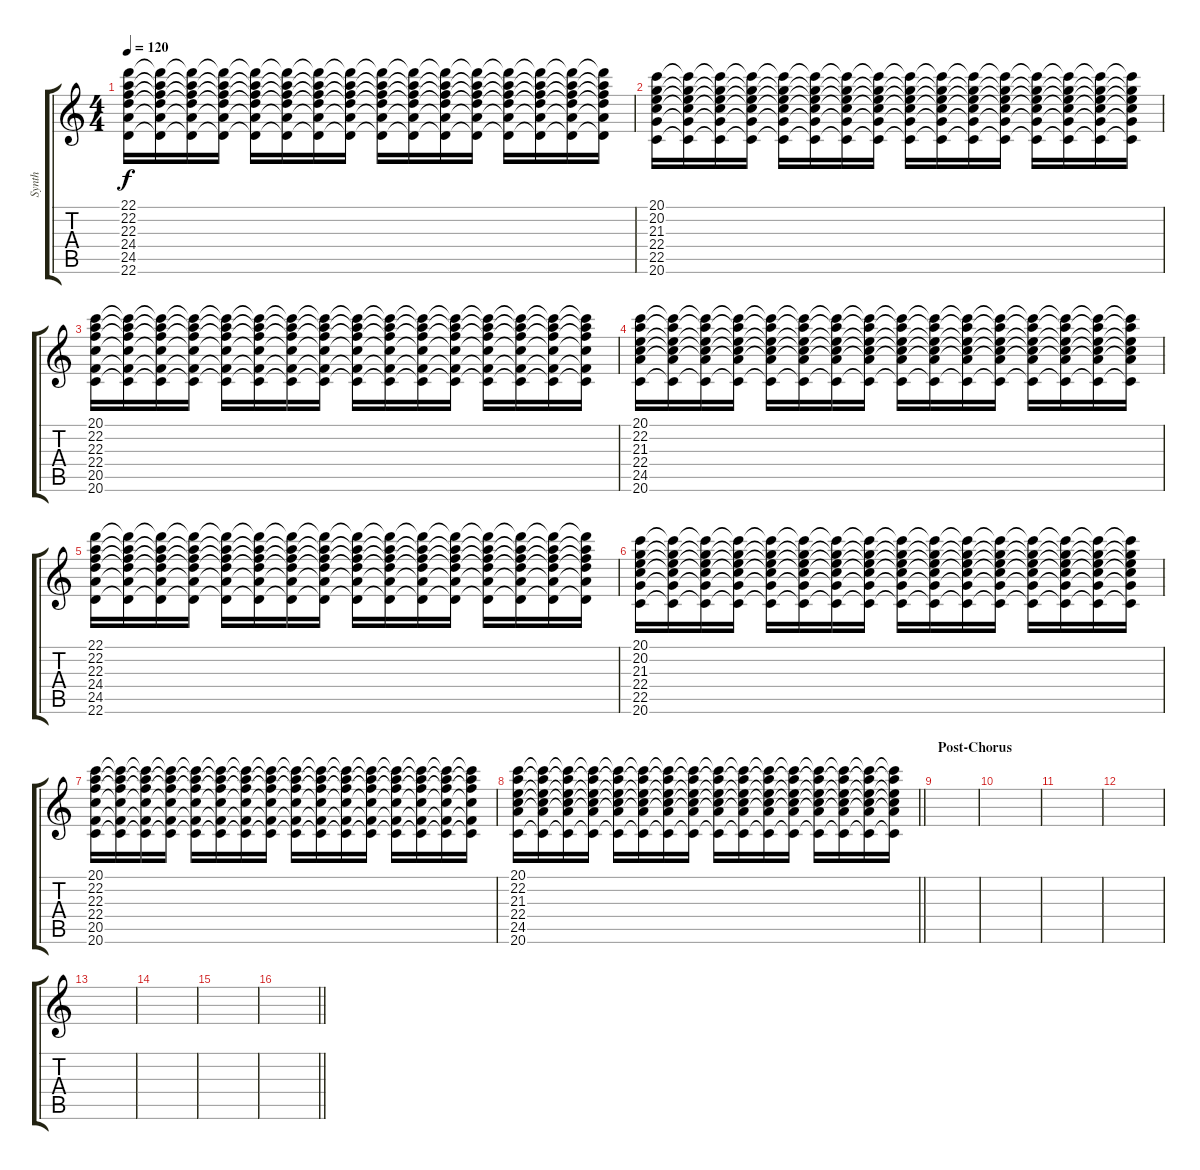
\track ("Synth" "Synth") {instrument fx7echoes}
\staff {score tabs}
\tuning (E4 B3 G3 D3 A2 E2) {hide}
\ts (4 4)
\tempo 120
\clef g2
\ks c
(22.1 22.2 22.3 24.4 24.5 22.6).16{dy f volume 10} (22.1{t} 22.2{t} 22.3{t} 24.4{t} 24.5{t} 22.6{t}).16{volume 4} (22.1{t} 22.2{t} 22.3{t} 24.4{t} 24.5{t} 22.6{t}).16{volume 10} (22.1{t} 22.2{t} 22.3{t} 24.4{t} 24.5{t} 22.6{t}).16{volume 4} (22.1{t} 22.2{t} 22.3{t} 24.4{t} 24.5{t} 22.6{t}).16{volume 10} (22.1{t} 22.2{t} 22.3{t} 24.4{t} 24.5{t} 22.6{t}).16{volume 4} (22.1{t} 22.2{t} 22.3{t} 24.4{t} 24.5{t} 22.6{t}).16{volume 10} (22.1{t} 22.2{t} 22.3{t} 24.4{t} 24.5{t} 22.6{t}).16{volume 4} (22.1{t} 22.2{t} 22.3{t} 24.4{t} 24.5{t} 22.6{t}).16{volume 10} (22.1{t} 22.2{t} 22.3{t} 24.4{t} 24.5{t} 22.6{t}).16{volume 4} (22.1{t} 22.2{t} 22.3{t} 24.4{t} 24.5{t} 22.6{t}).16{volume 10} (22.1{t} 22.2{t} 22.3{t} 24.4{t} 24.5{t} 22.6{t}).16{volume 4} (22.1{t} 22.2{t} 22.3{t} 24.4{t} 24.5{t} 22.6{t}).16{volume 10} (22.1{t} 22.2{t} 22.3{t} 24.4{t} 24.5{t} 22.6{t}).16{volume 4} (22.1{t} 22.2{t} 22.3{t} 24.4{t} 24.5{t} 22.6{t}).16{volume 10} (22.1{t} 22.2{t} 22.3{t} 24.4{t} 24.5{t} 22.6{t}).16{volume 4} |
(20.1 20.2 21.3 22.4 22.5 20.6).16{volume 10} (20.1{t} 20.2{t} 21.3{t} 22.4{t} 22.5{t} 20.6{t}).16{volume 5} (20.1{t} 20.2{t} 21.3{t} 22.4{t} 22.5{t} 20.6{t}).16{volume 13} (20.1{t} 20.2{t} 21.3{t} 22.4{t} 22.5{t} 20.6{t}).16{volume 5} (20.1{t} 20.2{t} 21.3{t} 22.4{t} 22.5{t} 20.6{t}).16{volume 13} (20.1{t} 20.2{t} 21.3{t} 22.4{t} 22.5{t} 20.6{t}).16{volume 5} (20.1{t} 20.2{t} 21.3{t} 22.4{t} 22.5{t} 20.6{t}).16{volume 13} (20.1{t} 20.2{t} 21.3{t} 22.4{t} 22.5{t} 20.6{t}).16{volume 5} (20.1{t} 20.2{t} 21.3{t} 22.4{t} 22.5{t} 20.6{t}).16{volume 13} (20.1{t} 20.2{t} 21.3{t} 22.4{t} 22.5{t} 20.6{t}).16{volume 5} (20.1{t} 20.2{t} 21.3{t} 22.4{t} 22.5{t} 20.6{t}).16{volume 13} (20.1{t} 20.2{t} 21.3{t} 22.4{t} 22.5{t} 20.6{t}).16{volume 5} (20.1{t} 20.2{t} 21.3{t} 22.4{t} 22.5{t} 20.6{t}).16{volume 13} (20.1{t} 20.2{t} 21.3{t} 22.4{t} 22.5{t} 20.6{t}).16{volume 5} (20.1{t} 20.2{t} 21.3{t} 22.4{t} 22.5{t} 20.6{t}).16{volume 13} (20.1{t} 20.2{t} 21.3{t} 22.4{t} 22.5{t} 20.6{t}).16{volume 5} |
(20.1 22.2 22.3 22.4 20.5 20.6).16{volume 10} (20.1{t} 22.2{t} 22.3{t} 22.4{t} 20.5{t} 20.6{t}).16{volume 5} (20.1{t} 22.2{t} 22.3{t} 22.4{t} 20.5{t} 20.6{t}).16{volume 13} (20.1{t} 22.2{t} 22.3{t} 22.4{t} 20.5{t} 20.6{t}).16{volume 5} (20.1{t} 22.2{t} 22.3{t} 22.4{t} 20.5{t} 20.6{t}).16{volume 13} (20.1{t} 22.2{t} 22.3{t} 22.4{t} 20.5{t} 20.6{t}).16{volume 5} (20.1{t} 22.2{t} 22.3{t} 22.4{t} 20.5{t} 20.6{t}).16{volume 13} (20.1{t} 22.2{t} 22.3{t} 22.4{t} 20.5{t} 20.6{t}).16{volume 5} (20.1{t} 22.2{t} 22.3{t} 22.4{t} 20.5{t} 20.6{t}).16{volume 13} (20.1{t} 22.2{t} 22.3{t} 22.4{t} 20.5{t} 20.6{t}).16{volume 5} (20.1{t} 22.2{t} 22.3{t} 22.4{t} 20.5{t} 20.6{t}).16{volume 13} (20.1{t} 22.2{t} 22.3{t} 22.4{t} 20.5{t} 20.6{t}).16{volume 5} (20.1{t} 22.2{t} 22.3{t} 22.4{t} 20.5{t} 20.6{t}).16{volume 13} (20.1{t} 22.2{t} 22.3{t} 22.4{t} 20.5{t} 20.6{t}).16{volume 5} (20.1{t} 22.2{t} 22.3{t} 22.4{t} 20.5{t} 20.6{t}).16{volume 13} (20.1{t} 22.2{t} 22.3{t} 22.4{t} 20.5{t} 20.6{t}).16{volume 5} |
(20.1 22.2 21.3 22.4 24.5 20.6).16{volume 10} (20.1{t} 22.2{t} 21.3{t} 22.4{t} 24.5{t} 20.6{t}).16{volume 5} (20.1{t} 22.2{t} 21.3{t} 22.4{t} 24.5{t} 20.6{t}).16{volume 13} (20.1{t} 22.2{t} 21.3{t} 22.4{t} 24.5{t} 20.6{t}).16{volume 5} (20.1{t} 22.2{t} 21.3{t} 22.4{t} 24.5{t} 20.6{t}).16{volume 13} (20.1{t} 22.2{t} 21.3{t} 22.4{t} 24.5{t} 20.6{t}).16{volume 5} (20.1{t} 22.2{t} 21.3{t} 22.4{t} 24.5{t} 20.6{t}).16{volume 13} (20.1{t} 22.2{t} 21.3{t} 22.4{t} 24.5{t} 20.6{t}).16{volume 5} (20.1{t} 22.2{t} 21.3{t} 22.4{t} 24.5{t} 20.6{t}).16{volume 13} (20.1{t} 22.2{t} 21.3{t} 22.4{t} 24.5{t} 20.6{t}).16{volume 5} (20.1{t} 22.2{t} 21.3{t} 22.4{t} 24.5{t} 20.6{t}).16{volume 13} (20.1{t} 22.2{t} 21.3{t} 22.4{t} 24.5{t} 20.6{t}).16{volume 5} (20.1{t} 22.2{t} 21.3{t} 22.4{t} 24.5{t} 20.6{t}).16{volume 13} (20.1{t} 22.2{t} 21.3{t} 22.4{t} 24.5{t} 20.6{t}).16{volume 5} (20.1{t} 22.2{t} 21.3{t} 22.4{t} 24.5{t} 20.6{t}).16{volume 13} (20.1{t} 22.2{t} 21.3{t} 22.4{t} 24.5{t} 20.6{t}).16{volume 5} |
(22.1 22.2 22.3 24.4 24.5 22.6).16{volume 10} (22.1{t} 22.2{t} 22.3{t} 24.4{t} 24.5{t} 22.6{t}).16{volume 4} (22.1{t} 22.2{t} 22.3{t} 24.4{t} 24.5{t} 22.6{t}).16{volume 10} (22.1{t} 22.2{t} 22.3{t} 24.4{t} 24.5{t} 22.6{t}).16{volume 4} (22.1{t} 22.2{t} 22.3{t} 24.4{t} 24.5{t} 22.6{t}).16{volume 10} (22.1{t} 22.2{t} 22.3{t} 24.4{t} 24.5{t} 22.6{t}).16{volume 4} (22.1{t} 22.2{t} 22.3{t} 24.4{t} 24.5{t} 22.6{t}).16{volume 10} (22.1{t} 22.2{t} 22.3{t} 24.4{t} 24.5{t} 22.6{t}).16{volume 4} (22.1{t} 22.2{t} 22.3{t} 24.4{t} 24.5{t} 22.6{t}).16{volume 10} (22.1{t} 22.2{t} 22.3{t} 24.4{t} 24.5{t} 22.6{t}).16{volume 4} (22.1{t} 22.2{t} 22.3{t} 24.4{t} 24.5{t} 22.6{t}).16{volume 10} (22.1{t} 22.2{t} 22.3{t} 24.4{t} 24.5{t} 22.6{t}).16{volume 4} (22.1{t} 22.2{t} 22.3{t} 24.4{t} 24.5{t} 22.6{t}).16{volume 10} (22.1{t} 22.2{t} 22.3{t} 24.4{t} 24.5{t} 22.6{t}).16{volume 4} (22.1{t} 22.2{t} 22.3{t} 24.4{t} 24.5{t} 22.6{t}).16{volume 10} (22.1{t} 22.2{t} 22.3{t} 24.4{t} 24.5{t} 22.6{t}).16{volume 4} |
(20.1 20.2 21.3 22.4 22.5 20.6).16{volume 10} (20.1{t} 20.2{t} 21.3{t} 22.4{t} 22.5{t} 20.6{t}).16{volume 5} (20.1{t} 20.2{t} 21.3{t} 22.4{t} 22.5{t} 20.6{t}).16{volume 13} (20.1{t} 20.2{t} 21.3{t} 22.4{t} 22.5{t} 20.6{t}).16{volume 5} (20.1{t} 20.2{t} 21.3{t} 22.4{t} 22.5{t} 20.6{t}).16{volume 13} (20.1{t} 20.2{t} 21.3{t} 22.4{t} 22.5{t} 20.6{t}).16{volume 5} (20.1{t} 20.2{t} 21.3{t} 22.4{t} 22.5{t} 20.6{t}).16{volume 13} (20.1{t} 20.2{t} 21.3{t} 22.4{t} 22.5{t} 20.6{t}).16{volume 5} (20.1{t} 20.2{t} 21.3{t} 22.4{t} 22.5{t} 20.6{t}).16{volume 13} (20.1{t} 20.2{t} 21.3{t} 22.4{t} 22.5{t} 20.6{t}).16{volume 5} (20.1{t} 20.2{t} 21.3{t} 22.4{t} 22.5{t} 20.6{t}).16{volume 13} (20.1{t} 20.2{t} 21.3{t} 22.4{t} 22.5{t} 20.6{t}).16{volume 5} (20.1{t} 20.2{t} 21.3{t} 22.4{t} 22.5{t} 20.6{t}).16{volume 13} (20.1{t} 20.2{t} 21.3{t} 22.4{t} 22.5{t} 20.6{t}).16{volume 5} (20.1{t} 20.2{t} 21.3{t} 22.4{t} 22.5{t} 20.6{t}).16{volume 13} (20.1{t} 20.2{t} 21.3{t} 22.4{t} 22.5{t} 20.6{t}).16{volume 5} |
(20.1 22.2 22.3 22.4 20.5 20.6).16{volume 10} (20.1{t} 22.2{t} 22.3{t} 22.4{t} 20.5{t} 20.6{t}).16{volume 5} (20.1{t} 22.2{t} 22.3{t} 22.4{t} 20.5{t} 20.6{t}).16{volume 13} (20.1{t} 22.2{t} 22.3{t} 22.4{t} 20.5{t} 20.6{t}).16{volume 5} (20.1{t} 22.2{t} 22.3{t} 22.4{t} 20.5{t} 20.6{t}).16{volume 13} (20.1{t} 22.2{t} 22.3{t} 22.4{t} 20.5{t} 20.6{t}).16{volume 5} (20.1{t} 22.2{t} 22.3{t} 22.4{t} 20.5{t} 20.6{t}).16{volume 13} (20.1{t} 22.2{t} 22.3{t} 22.4{t} 20.5{t} 20.6{t}).16{volume 5} (20.1{t} 22.2{t} 22.3{t} 22.4{t} 20.5{t} 20.6{t}).16{volume 13} (20.1{t} 22.2{t} 22.3{t} 22.4{t} 20.5{t} 20.6{t}).16{volume 5} (20.1{t} 22.2{t} 22.3{t} 22.4{t} 20.5{t} 20.6{t}).16{volume 13} (20.1{t} 22.2{t} 22.3{t} 22.4{t} 20.5{t} 20.6{t}).16{volume 5} (20.1{t} 22.2{t} 22.3{t} 22.4{t} 20.5{t} 20.6{t}).16{volume 13} (20.1{t} 22.2{t} 22.3{t} 22.4{t} 20.5{t} 20.6{t}).16{volume 5} (20.1{t} 22.2{t} 22.3{t} 22.4{t} 20.5{t} 20.6{t}).16{volume 13} (20.1{t} 22.2{t} 22.3{t} 22.4{t} 20.5{t} 20.6{t}).16{volume 5} |
\barLineRight lightlight
(20.1 22.2 21.3 22.4 24.5 20.6).16{volume 10} (20.1{t} 22.2{t} 21.3{t} 22.4{t} 24.5{t} 20.6{t}).16{volume 5} (20.1{t} 22.2{t} 21.3{t} 22.4{t} 24.5{t} 20.6{t}).16{volume 13} (20.1{t} 22.2{t} 21.3{t} 22.4{t} 24.5{t} 20.6{t}).16{volume 5} (20.1{t} 22.2{t} 21.3{t} 22.4{t} 24.5{t} 20.6{t}).16{volume 13} (20.1{t} 22.2{t} 21.3{t} 22.4{t} 24.5{t} 20.6{t}).16{volume 5} (20.1{t} 22.2{t} 21.3{t} 22.4{t} 24.5{t} 20.6{t}).16{volume 13} (20.1{t} 22.2{t} 21.3{t} 22.4{t} 24.5{t} 20.6{t}).16{volume 5} (20.1{t} 22.2{t} 21.3{t} 22.4{t} 24.5{t} 20.6{t}).16{volume 13} (20.1{t} 22.2{t} 21.3{t} 22.4{t} 24.5{t} 20.6{t}).16{volume 5} (20.1{t} 22.2{t} 21.3{t} 22.4{t} 24.5{t} 20.6{t}).16{volume 13} (20.1{t} 22.2{t} 21.3{t} 22.4{t} 24.5{t} 20.6{t}).16{volume 5} (20.1{t} 22.2{t} 21.3{t} 22.4{t} 24.5{t} 20.6{t}).16{volume 13} (20.1{t} 22.2{t} 21.3{t} 22.4{t} 24.5{t} 20.6{t}).16{volume 5} (20.1{t} 22.2{t} 21.3{t} 22.4{t} 24.5{t} 20.6{t}).16{volume 13} (20.1{t} 22.2{t} 21.3{t} 22.4{t} 24.5{t} 20.6{t}).16{volume 5} |
\section ("" "Post-Chorus")
|
|
|
|
|
|
|
\barLineRight lightlight
